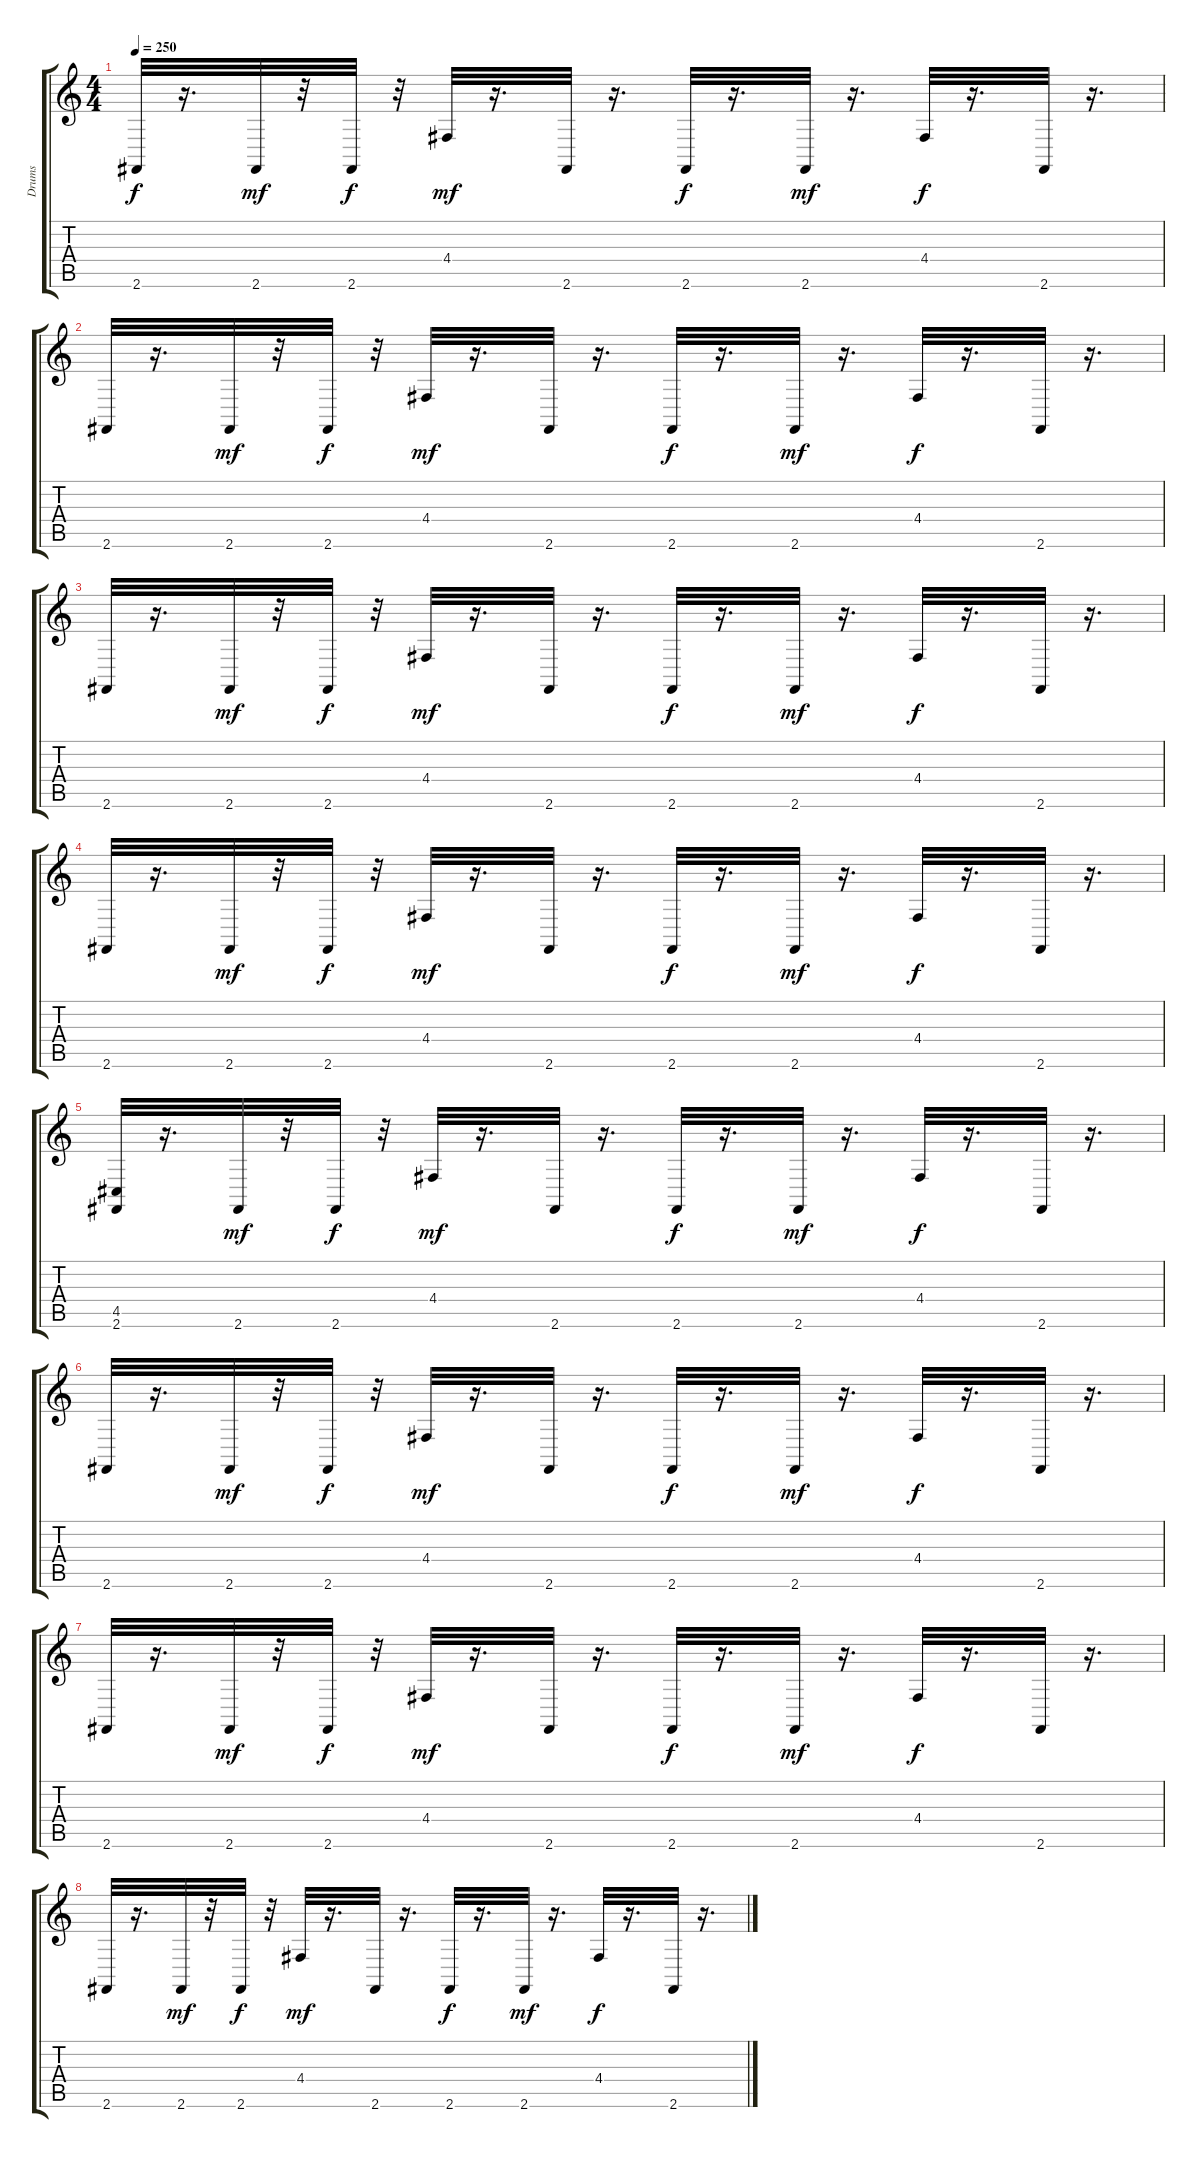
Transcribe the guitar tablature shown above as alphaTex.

\track ("Drums" "Drums") {instrument synthdrum}
\staff {score tabs}
\tuning (E4 B3 G3 D3 A2 E2) {hide}
\ts (4 4)
\tempo 250
\clef g2
\ks c
2.6.32{dy f} r.16{d} 2.6.32{dy mf} r.32 2.6.32{dy f} r.32 4.4.32{dy mf} r.16{d} 2.6.32 r.16{d} 2.6.32{dy f} r.16{d} 2.6.32{dy mf} r.16{d} 4.4.32{dy f} r.16{d} 2.6.32 r.16{d} |
2.6.32 r.16{d} 2.6.32{dy mf} r.32 2.6.32{dy f} r.32 4.4.32{dy mf} r.16{d} 2.6.32 r.16{d} 2.6.32{dy f} r.16{d} 2.6.32{dy mf} r.16{d} 4.4.32{dy f} r.16{d} 2.6.32 r.16{d} |
2.6.32 r.16{d} 2.6.32{dy mf} r.32 2.6.32{dy f} r.32 4.4.32{dy mf} r.16{d} 2.6.32 r.16{d} 2.6.32{dy f} r.16{d} 2.6.32{dy mf} r.16{d} 4.4.32{dy f} r.16{d} 2.6.32 r.16{d} |
2.6.32 r.16{d} 2.6.32{dy mf} r.32 2.6.32{dy f} r.32 4.4.32{dy mf} r.16{d} 2.6.32 r.16{d} 2.6.32{dy f} r.16{d} 2.6.32{dy mf} r.16{d} 4.4.32{dy f} r.16{d} 2.6.32 r.16{d} |
(4.5 2.6).32 r.16{d} 2.6.32{dy mf} r.32 2.6.32{dy f} r.32 4.4.32{dy mf} r.16{d} 2.6.32 r.16{d} 2.6.32{dy f} r.16{d} 2.6.32{dy mf} r.16{d} 4.4.32{dy f} r.16{d} 2.6.32 r.16{d} |
2.6.32 r.16{d} 2.6.32{dy mf} r.32 2.6.32{dy f} r.32 4.4.32{dy mf} r.16{d} 2.6.32 r.16{d} 2.6.32{dy f} r.16{d} 2.6.32{dy mf} r.16{d} 4.4.32{dy f} r.16{d} 2.6.32 r.16{d} |
2.6.32 r.16{d} 2.6.32{dy mf} r.32 2.6.32{dy f} r.32 4.4.32{dy mf} r.16{d} 2.6.32 r.16{d} 2.6.32{dy f} r.16{d} 2.6.32{dy mf} r.16{d} 4.4.32{dy f} r.16{d} 2.6.32 r.16{d} |
2.6.32 r.16{d} 2.6.32{dy mf} r.32 2.6.32{dy f} r.32 4.4.32{dy mf} r.16{d} 2.6.32 r.16{d} 2.6.32{dy f} r.16{d} 2.6.32{dy mf} r.16{d} 4.4.32{dy f} r.16{d} 2.6.32 r.16{d}
